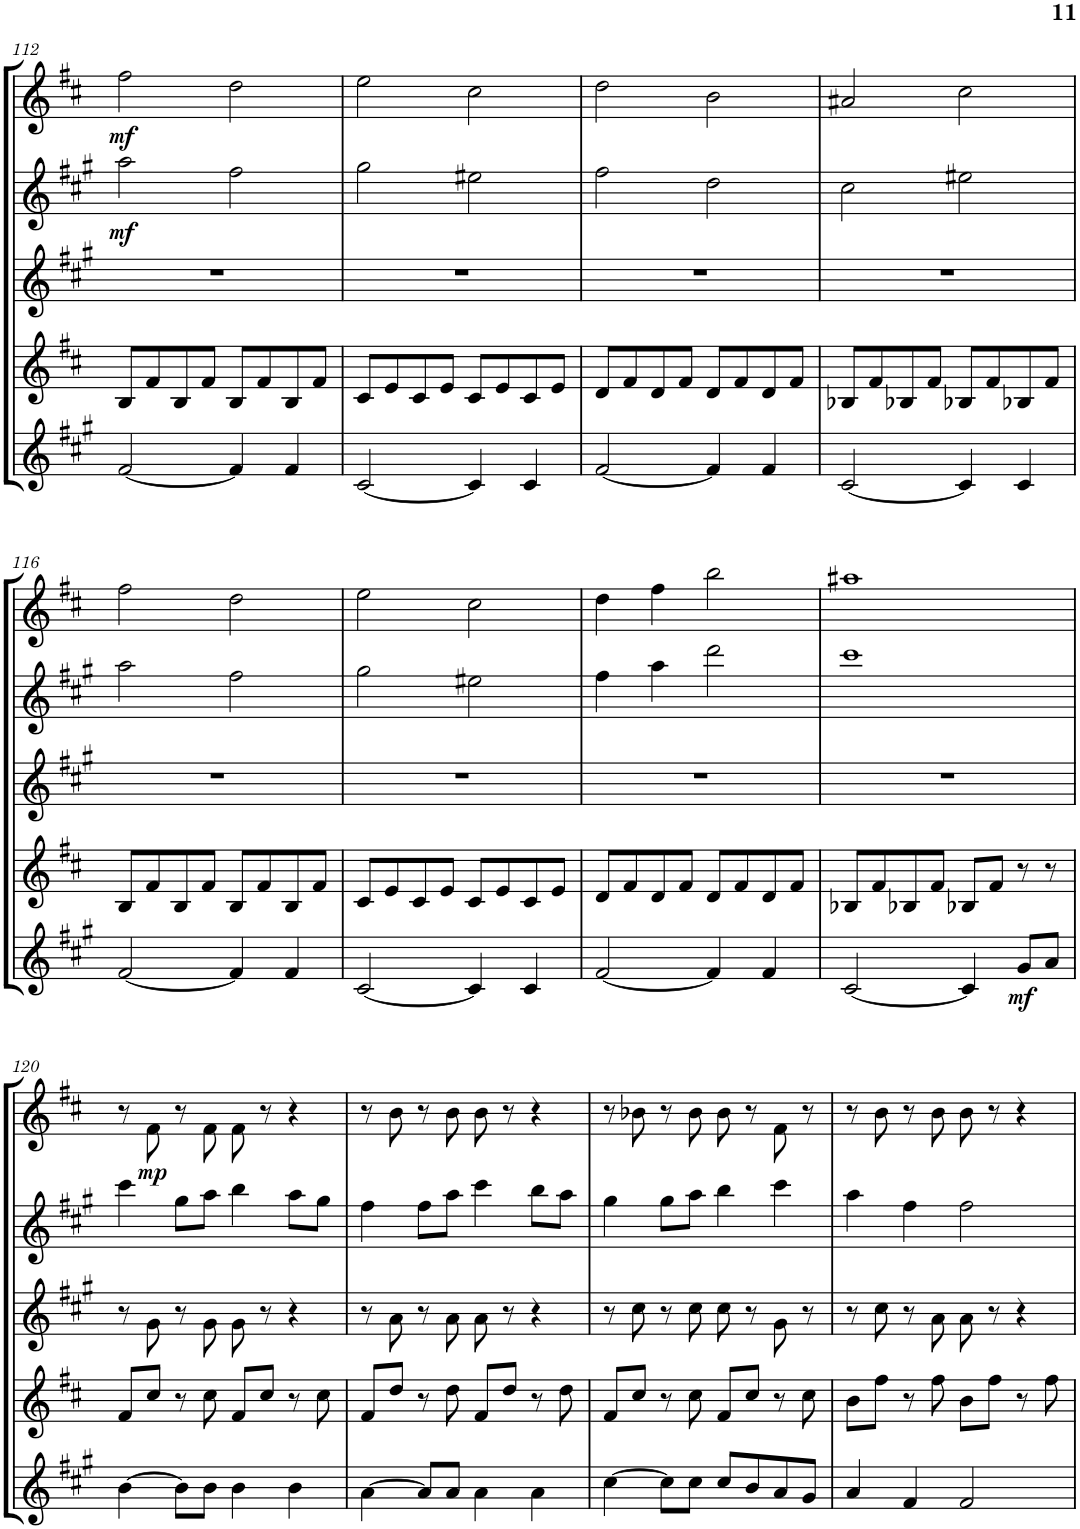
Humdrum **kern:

**kern	**dynam	**kern	**kern	**kern	**dynam	**kern	**dynam
*part5	*part5	*part4	*part3	*part2	*part2	*part1	*part1
*staff5	*staff5	*staff4	*staff3	*staff2	*staff2	*staff1	*staff1
*I"Baritone Saxophone	*	*I"Tenor Saxophone	*I"Alto Saxophone	*I"Alto Saxophone	*	*I"Soprano Saxophone	*
*I'Bar Sax	*	*I'T Sax	*I'A Sax	*I'A Sax	*	*I'S Sax	*
!!LO:PB:g=z
*clefG2	*	*clefG2	*clefG2	*clefG2	*	*clefG2	*
*Trd12c21	*	*Trd8c14	*Trd5c9	*Trd5c9	*	*Trd1c2	*
*k[f#c#g#]	*	*k[f#c#]	*k[f#c#g#]	*k[f#c#g#]	*	*k[f#c#]	*
*M4/4	*	*M4/4	*M4/4	*M4/4	*	*M4/4	*
=112	=112	=112	=112	=112	=112	=112	=112
!	!	!	!	!	!LO:DY:b	!	!LO:DY:b
[2f#/	.	8B/L	1r	2aa\	mf	2ff#\	mf
.	.	8f#/	.	.	.	.	.
.	.	8B/	.	.	.	.	.
.	.	8f#/J	.	.	.	.	.
4f#/]	.	8B/L	.	2ff#\	.	2dd\	.
.	.	8f#/	.	.	.	.	.
4f#/	.	8B/	.	.	.	.	.
.	.	8f#/J	.	.	.	.	.
=113	=113	=113	=113	=113	=113	=113	=113
[2c#/	.	8c#/L	1r	2gg#\	.	2ee\	.
.	.	8e/	.	.	.	.	.
.	.	8c#/	.	.	.	.	.
.	.	8e/J	.	.	.	.	.
4c#/]	.	8c#/L	.	2ee#X\	.	2cc#\	.
.	.	8e/	.	.	.	.	.
4c#/	.	8c#/	.	.	.	.	.
.	.	8e/J	.	.	.	.	.
=114	=114	=114	=114	=114	=114	=114	=114
[2f#/	.	8d/L	1r	2ff#\	.	2dd\	.
.	.	8f#/	.	.	.	.	.
.	.	8d/	.	.	.	.	.
.	.	8f#/J	.	.	.	.	.
4f#/]	.	8d/L	.	2dd\	.	2b\	.
.	.	8f#/	.	.	.	.	.
4f#/	.	8d/	.	.	.	.	.
.	.	8f#/J	.	.	.	.	.
=115	=115	=115	=115	=115	=115	=115	=115
[2c#/	.	8B-X/L	1r	2cc#\	.	2a#X/	.
.	.	8f#/	.	.	.	.	.
.	.	8B-X/	.	.	.	.	.
.	.	8f#/J	.	.	.	.	.
4c#/]	.	8B-X/L	.	2ee#X\	.	2cc#\	.
.	.	8f#/	.	.	.	.	.
4c#/	.	8B-X/	.	.	.	.	.
.	.	8f#/J	.	.	.	.	.
!!LO:LB:g=z
=116	=116	=116	=116	=116	=116	=116	=116
[2f#/	.	8B/L	1r	2aa\	.	2ff#\	.
.	.	8f#/	.	.	.	.	.
.	.	8B/	.	.	.	.	.
.	.	8f#/J	.	.	.	.	.
4f#/]	.	8B/L	.	2ff#\	.	2dd\	.
.	.	8f#/	.	.	.	.	.
4f#/	.	8B/	.	.	.	.	.
.	.	8f#/J	.	.	.	.	.
=117	=117	=117	=117	=117	=117	=117	=117
[2c#/	.	8c#/L	1r	2gg#\	.	2ee\	.
.	.	8e/	.	.	.	.	.
.	.	8c#/	.	.	.	.	.
.	.	8e/J	.	.	.	.	.
4c#/]	.	8c#/L	.	2ee#X\	.	2cc#\	.
.	.	8e/	.	.	.	.	.
4c#/	.	8c#/	.	.	.	.	.
.	.	8e/J	.	.	.	.	.
=118	=118	=118	=118	=118	=118	=118	=118
[2f#/	.	8d/L	1r	4ff#\	.	4dd\	.
.	.	8f#/	.	.	.	.	.
.	.	8d/	.	4aa\	.	4ff#\	.
.	.	8f#/J	.	.	.	.	.
4f#/]	.	8d/L	.	2ddd\	.	2bb\	.
.	.	8f#/	.	.	.	.	.
4f#/	.	8d/	.	.	.	.	.
.	.	8f#/J	.	.	.	.	.
=119	=119	=119	=119	=119	=119	=119	=119
[2c#/	.	8B-X/L	1r	1ccc#	.	1aa#X	.
.	.	8f#/	.	.	.	.	.
.	.	8B-X/	.	.	.	.	.
.	.	8f#/J	.	.	.	.	.
4c#/]	.	8B-X/L	.	.	.	.	.
.	.	8f#/J	.	.	.	.	.
!	!LO:DY:b	!	!	!	!	!	!
8g#/L	mf	8r	.	.	.	.	.
8a/J	.	8r	.	.	.	.	.
!!LO:LB:g=z
=120	=120	=120	=120	=120	=120	=120	=120
[4b\	.	8f#/L	8r	4ccc#\	.	8r	.
!	!	!	!	!	!	!	!LO:DY:b
.	.	8cc#/J	8g#\	.	.	8f#\	mp
8b\L]	.	8r	8r	8gg#\L	.	8r	.
8b\J	.	8cc#\	8g#\	8aa\J	.	8f#\	.
4b\	.	8f#/L	8g#\	4bb\	.	8f#\	.
.	.	8cc#/J	8r	.	.	8r	.
4b\	.	8r	4r	8aa\L	.	4r	.
.	.	8cc#\	.	8gg#\J	.	.	.
=121	=121	=121	=121	=121	=121	=121	=121
[4a\	.	8f#/L	8r	4ff#\	.	8r	.
.	.	8dd/J	8a\	.	.	8b\	.
8a/L]	.	8r	8r	8ff#\L	.	8r	.
8a/J	.	8dd\	8a\	8aa\J	.	8b\	.
4a\	.	8f#/L	8a\	4ccc#\	.	8b\	.
.	.	8dd/J	8r	.	.	8r	.
4a\	.	8r	4r	8bb\L	.	4r	.
.	.	8dd\	.	8aa\J	.	.	.
=122	=122	=122	=122	=122	=122	=122	=122
[4cc#\	.	8f#/L	8r	4gg#\	.	8r	.
.	.	8cc#/J	8cc#\	.	.	8b-X\	.
8cc#\L]	.	8r	8r	8gg#\L	.	8r	.
8cc#\J	.	8cc#\	8cc#\	8aa\J	.	8b-\	.
8cc#/L	.	8f#/L	8cc#\	4bb\	.	8b-\	.
8b/	.	8cc#/J	8r	.	.	8r	.
8a/	.	8r	8g#\	4ccc#\	.	8f#\	.
8g#/J	.	8cc#\	8r	.	.	8r	.
=123	=123	=123	=123	=123	=123	=123	=123
4a/	.	8b\L	8r	4aa\	.	8r	.
.	.	8ff#\J	8cc#\	.	.	8b\	.
4f#/	.	8r	8r	4ff#\	.	8r	.
.	.	8ff#\	8a\	.	.	8b\	.
2f#/	.	8b\L	8a\	2ff#\	.	8b\	.
.	.	8ff#\J	8r	.	.	8r	.
.	.	8r	4r	.	.	4r	.
.	.	8ff#\	.	.	.	.	.
=	=	=	=	=	=	=	=
*-	*-	*-	*-	*-	*-	*-	*-
